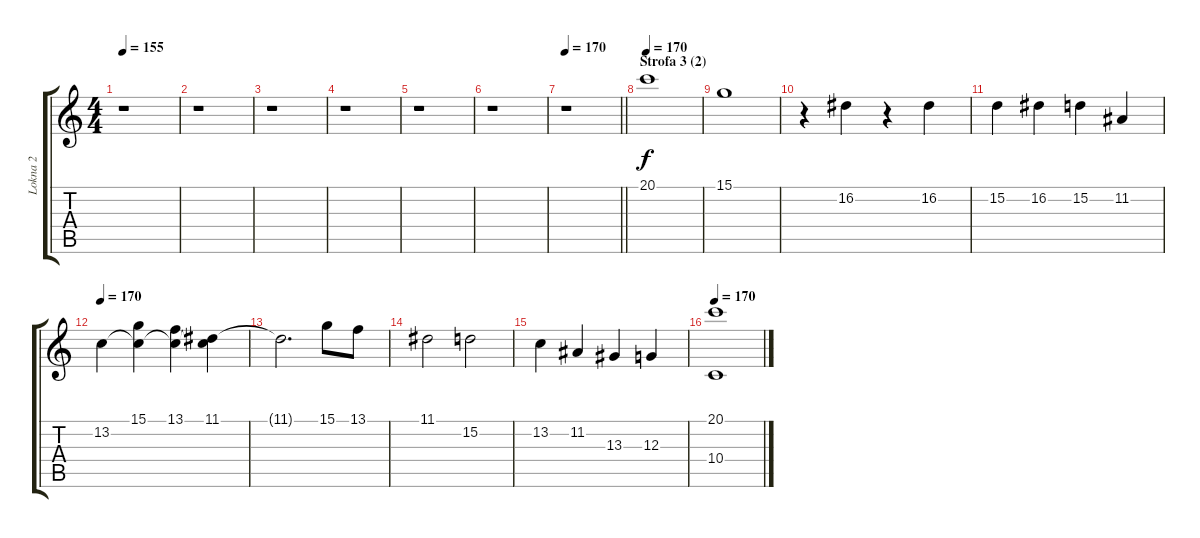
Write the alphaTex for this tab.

\track ("Lokna 2" "Lokna 2") {instrument tremolostrings}
\staff {score tabs}
\tuning (E4 B3 G3 D3 A2 E2) {hide}
\ts (4 4)
\tempo 155
\clef g2
\ks c
r.1{dy f} |
r.1 |
r.1 |
r.1 |
r.1 |
r.1 |
\tempo 170
\barLineRight lightlight
r.1 |
\section ("" "Strofa 3 (2)")
\tempo 170
20.1.1 |
15.1.1 |
r.4 16.2.4 r.4 16.2.4 |
15.2.4 16.2.4 15.2.4 11.2.4 |
\tempo 170
13.2.4 (15.1 13.2{t}).4 (13.1 13.2{t}).4 (11.1 13.2{t}).4 |
11.1{t}.2{d} 15.1.8 13.1.8 |
11.1.2 15.2.2 |
13.2.4 11.2.4 13.3.4 12.3.4 |
\tempo 170
(20.1 10.4).1
